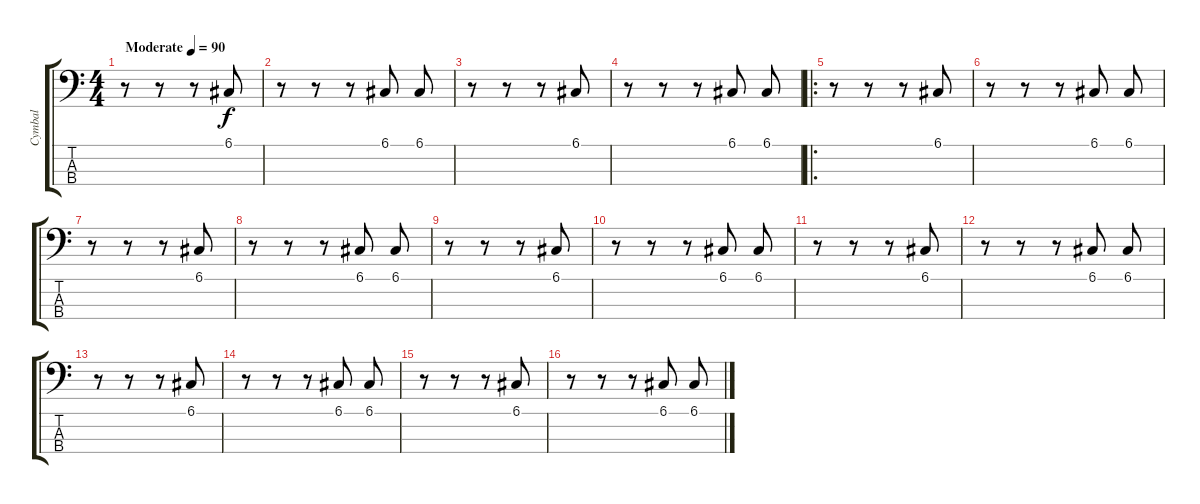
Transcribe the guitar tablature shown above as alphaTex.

\track ("Cymbal" "Cymbal") {instrument reversecymbal}
\staff {score tabs}
\tuning (G2 D2 A1 E1) {hide}
\ts (4 4)
\tempo (90 "Moderate")
\clef f4
\ks c
r.8{dy f instrument reversecymbal} r.8 r.8 6.1.8 |
r.8 r.8 r.8 6.1.8 6.1.8 |
r.8 r.8 r.8 6.1.8 |
r.8 r.8 r.8 6.1.8 6.1.8 |
\ro
r.8 r.8 r.8 6.1.8 |
r.8 r.8 r.8 6.1.8 6.1.8 |
r.8 r.8 r.8 6.1.8 |
r.8 r.8 r.8 6.1.8 6.1.8 |
r.8 r.8 r.8 6.1.8 |
r.8 r.8 r.8 6.1.8 6.1.8 |
r.8 r.8 r.8 6.1.8 |
r.8 r.8 r.8 6.1.8 6.1.8 |
r.8 r.8 r.8 6.1.8 |
r.8 r.8 r.8 6.1.8 6.1.8 |
r.8 r.8 r.8 6.1.8 |
r.8 r.8 r.8 6.1.8 6.1.8
